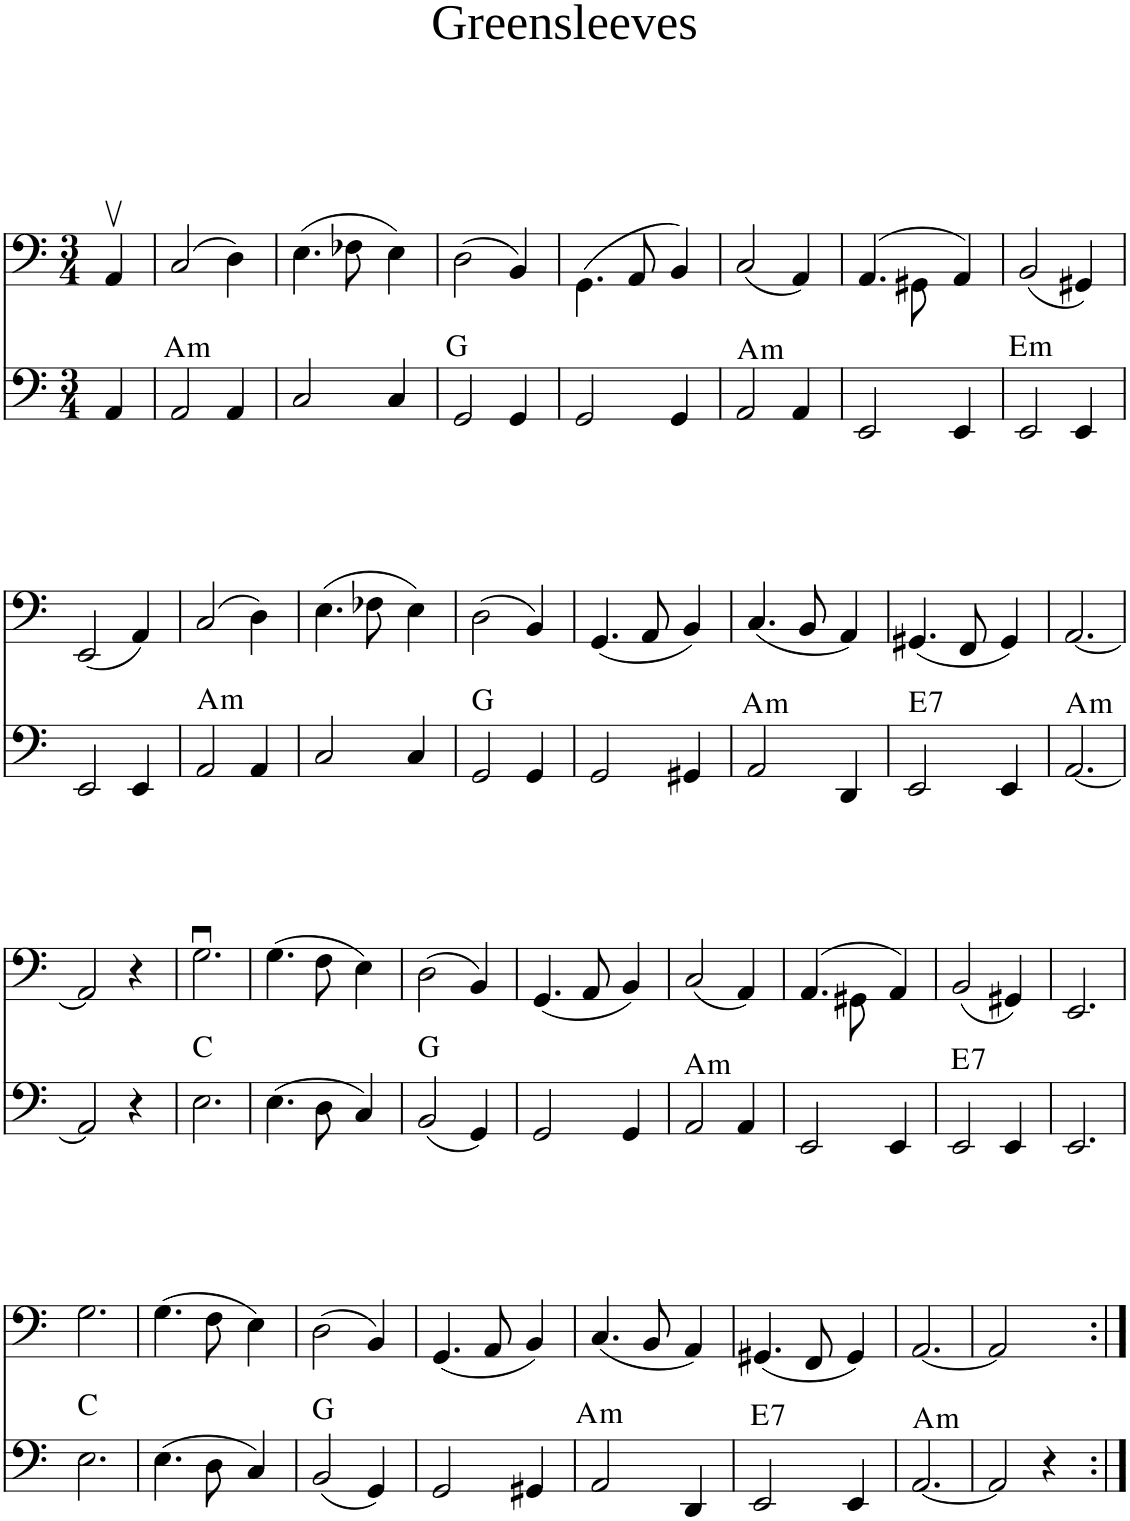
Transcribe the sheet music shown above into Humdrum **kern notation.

**kern	**harte	**kern
*part2	*part2	*part1
*staff2	*	*staff1
*I"Violoncello	*	*I"Violoncello
*I'Vc	*	*I'Vc
*clefF4	*	*clefF4
*k[]	*	*k[]
*M3/4	*	*M3/4
=1	=1	=1
4AA/	.	4AAv/
=2	=2	=2
!	!LO:H:kt=m	!
2AA/	A:min	(2C/
4AA/	.	4D\)
=3	=3	=3
2C/	.	(4.E\
.	.	8F-X\
4C/	.	4E\)
=4	=4	=4
2GG/	G:maj	(2D\
4GG/	.	4BB/)
=5	=5	=5
2GG/	.	(4.GG\
.	.	8AA/
4GG/	.	4BB/)
=6	=6	=6
!	!LO:H:kt=m	!
2AA/	A:min	(2C/
4AA/	.	4AA/)
=7	=7	=7
2EE/	.	(4.AA/
.	.	8GG#X\
4EE/	.	4AA/)
=8	=8	=8
!	!LO:H:kt=m	!
2EE/	E:min	(2BB/
4EE/	.	4GG#X/)
!!LO:LB:g=z
=9	=9	=9
2EE/	.	(2EE/
4EE/	.	4AA/)
=10	=10	=10
!	!LO:H:kt=m	!
2AA/	A:min	(2C/
4AA/	.	4D\)
=11	=11	=11
2C/	.	(4.E\
.	.	8F-X\
4C/	.	4E\)
=12	=12	=12
2GG/	G:maj	(2D\
4GG/	.	4BB/)
=13	=13	=13
2GG/	.	(4.GG/
.	.	8AA/
4GG#X/	.	4BB/)
=14	=14	=14
!	!LO:H:kt=m	!
2AA/	A:min	(4.C/
.	.	8BB/
4DD/	.	4AA/)
=15	=15	=15
!	!LO:H:kt=7	!
2EE/	E:7	(4.GG#X/
.	.	8FF/
4EE/	.	4GG#/)
=16	=16	=16
!	!LO:H:kt=m	!
[2.AA/	A:min	[2.AA/
!!LO:LB:g=z
=17	=17	=17
2AA/]	.	2AA/]
4r	.	4r
=18	=18	=18
2.E\	C:maj	2.Gu\
=19	=19	=19
(4.E\	.	(4.G\
8D\	.	8F\
4C/)	.	4E\)
=20	=20	=20
(2BB/	G:maj	(2D\
4GG/)	.	4BB/)
=21	=21	=21
2GG/	.	(4.GG/
.	.	8AA/
4GG/	.	4BB/)
=22	=22	=22
!	!LO:H:kt=m	!
2AA/	A:min	(2C/
4AA/	.	4AA/)
=23	=23	=23
2EE/	.	(4.AA/
.	.	8GG#X\
4EE/	.	4AA/)
=24	=24	=24
!	!LO:H:kt=7	!
2EE/	E:7	(2BB/
4EE/	.	4GG#X/)
=25	=25	=25
2.EE/	.	2.EE/
!!LO:LB:g=z
=26	=26	=26
2.E\	C:maj	2.G\
=27	=27	=27
(4.E\	.	(4.G\
8D\	.	8F\
4C/)	.	4E\)
=28	=28	=28
(2BB/	G:maj	(2D\
4GG/)	.	4BB/)
=29	=29	=29
2GG/	.	(4.GG/
.	.	8AA/
4GG#X/	.	4BB/)
=30	=30	=30
!	!LO:H:kt=m	!
2AA/	A:min	(4.C/
.	.	8BB/
4DD/	.	4AA/)
=31	=31	=31
!	!LO:H:kt=7	!
2EE/	E:7	(4.GG#X/
.	.	8FF/
4EE/	.	4GG#/)
=32	=32	=32
!	!LO:H:kt=m	!
[2.AA/	A:min	[2.AA/
=33	=33	=33
2AA/]	.	2AA/]
4r	.	4ryy
=:|!	=:|!	=:|!
*-	*-	*-
